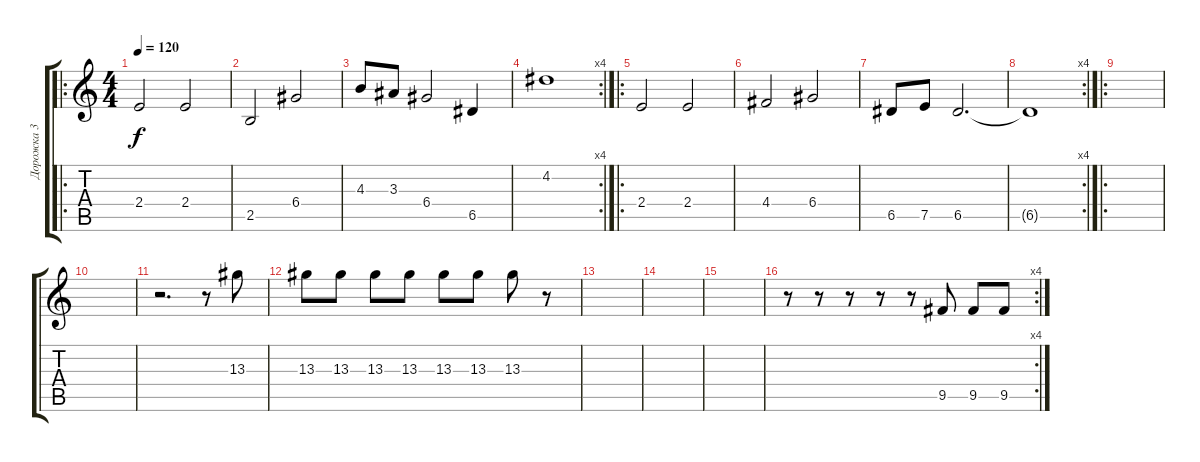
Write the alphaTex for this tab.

\track ("Дорожка 3" "Дорожка 3") {instrument overdrivenguitar}
\staff {score tabs}
\tuning (E4 B3 G3 D3 A2 E2) {hide}
\ro
\ts (4 4)
\tempo 120
\clef g2
\ks c
2.4.2{dy f} 2.4.2 |
2.5.2 6.4.2 |
4.3.8 3.3.8 6.4.2 6.5.4 |
\rc 4
4.2.1 |
\ro
2.4.2 2.4.2 |
4.4.2 6.4.2 |
6.5.8 7.5.8 6.5.2{d} |
\rc 4
6.5{t}.1 |
\ro
|
|
r.2{d} r.8 13.3.8 |
13.3.8 13.3.8 13.3.8 13.3.8 13.3.8 13.3.8 13.3.8 r.8 |
|
|
|
\rc 4
r.8 r.8 r.8 r.8 r.8 9.5.8 9.5.8 9.5.8
